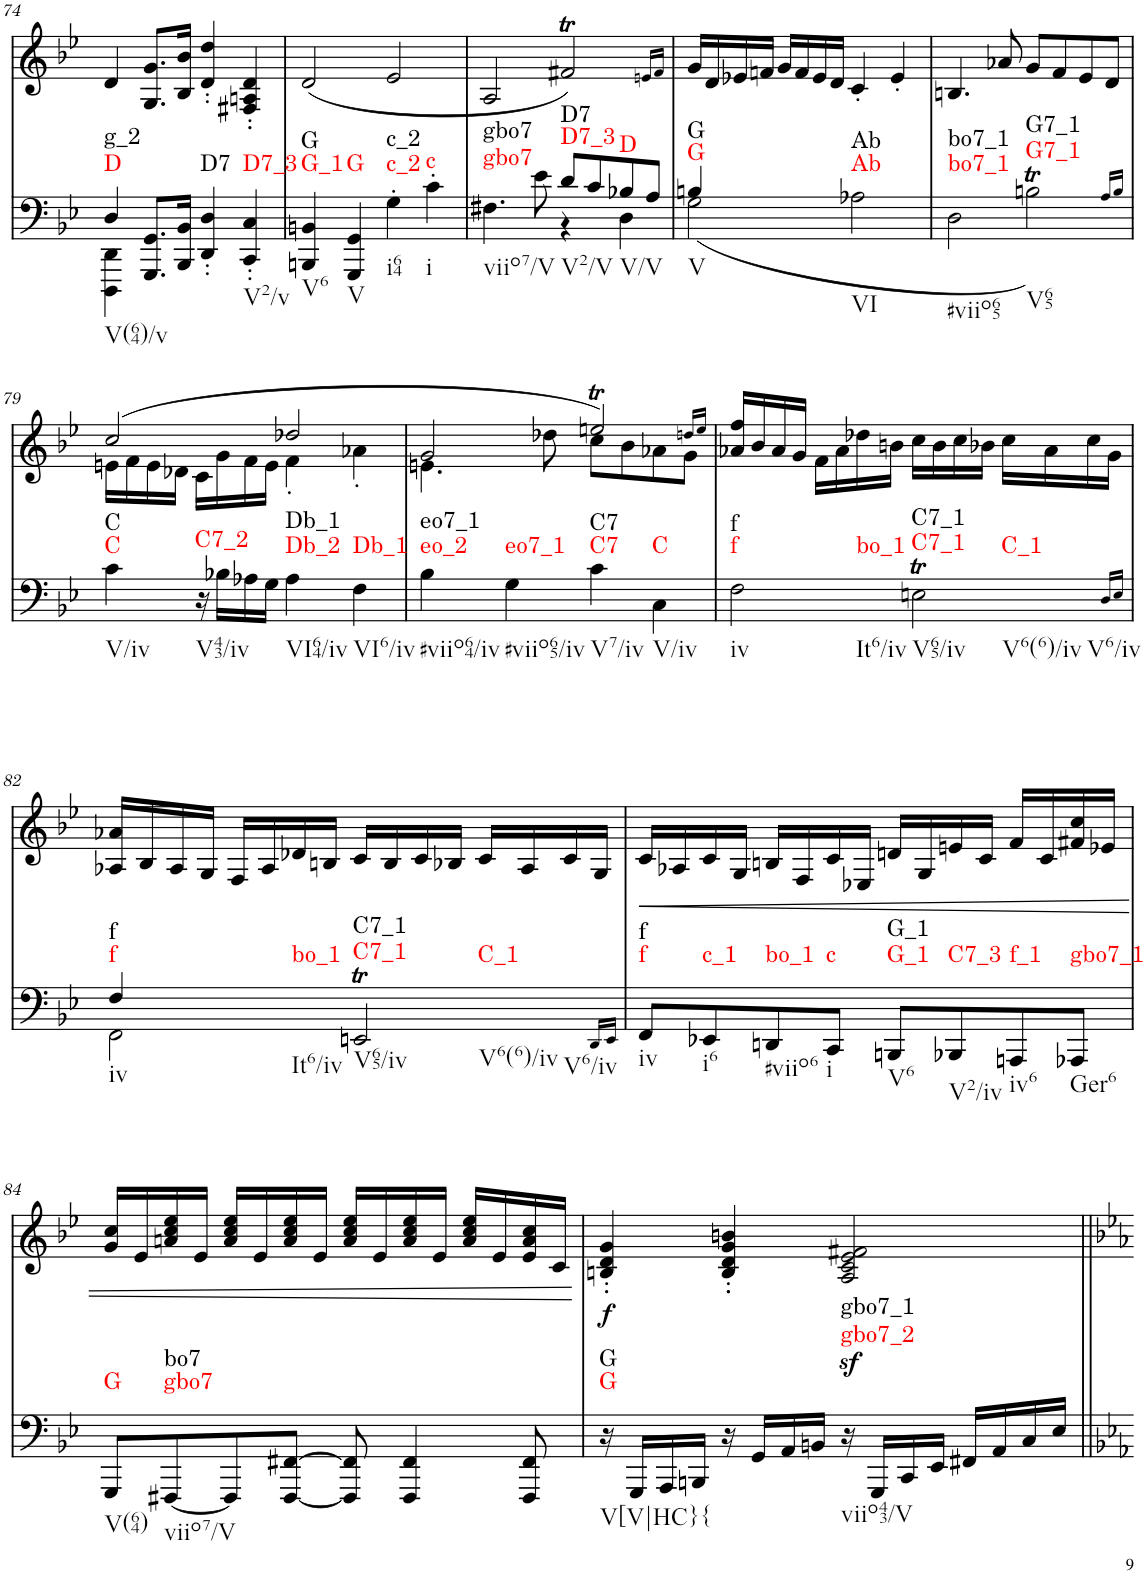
**kern	**harte	**kern	**text
*part2	*part2	*part1	*part1
*staff2	*	*staff1	*staff1
*I"piano	*	*I"piano	*
*I'Pno	*	*I'Pno	*
!!LO:PB:g=z
*clefF4	*	*clefF4	*
*k[b-e-]	*	*k[b-e-]	*
*M4/4	*	*M4/4	*
=74	=74	=74	=74
*^	*	*	*
!	!	!LO:H:n=1:kt=D	!	!
!	!	!LO:H:n=2:kt=g_2	!	!
4D/	4DDD\ 4DD\	N N	4d/	.
8.GGG/ 8.GG/L	2.ryy	.	8.G/ 8.g/L	.
16BBB-/ 16BB-/Jk	.	.	16B-/ 16b-/Jk	.
!	!	!LO:H:kt=D7	!	!
4DD/' 4D/'	.	N	4d/' 4dd/'	.
!	!	!LO:H:kt=D7_3	!	!
4CC/' 4C/'	.	N	4F#X/' 4An/' 4d/'	.
*v	*v	*	*	*
=75	=75	=75	=75
!	!LO:H:n=1:kt=G_1	!	!
!	!LO:H:n=2:kt=G	!	!
4BBBn/ 4BBn/	N N	(<2d/	.
!	!LO:H:kt=G	!	!
4GGG/ 4GG/	N	.	.
!	!LO:H:n=1:kt=c_2	!	!
!	!LO:H:n=2:kt=c_2	!	!
4G'\	N N	2e-/	.
!	!LO:H:kt=c	!	!
4c'\	N	.	.
=76	=76	=76	=76
*^	*	*	*
!	!	!LO:H:n=1:kt=gbo7	!	!
!	!	!LO:H:n=2:kt=gbo7	!	!
4.F#X\	4.ryy	N N	2A/	.
8ryy	8e-\	.	.	.
!	!	!LO:H:n=1:kt=D7_3	!	!
!	!	!LO:H:n=2:kt=D7	!	!
8d/L	4r	N N	2f#Xt/)	.
8c/	.	.	.	.
!	!	!LO:H:kt=D	!	!
8B-X/	4D\	N	.	.
8A/J	.	.	.	.
.	.	.	16qen/LL	.
.	.	.	16qf#/JJ	.
=77	=77	=77	=77	=77
!	!	!LO:H:n=1:kt=G	!	!
!	!	!LO:H:n=2:kt=G	!	!
(<4Bn/	2G\	N N	16g/LL	.
.	.	.	16d/	.
.	.	.	16e-X/	.
.	.	.	16fn/JJ	.
4ryy	.	.	16g/LL	.
.	.	.	16f/	.
.	.	.	16e-/	.
.	.	.	16d/JJ	.
!	!	!LO:H:n=1:kt=Ab	!	!
!	!	!LO:H:n=2:kt=Ab	!	!
2ryy	2A-X\	N N	4c'/	.
.	.	.	4e-'/	.
*v	*v	*	*	*
=78	=78	=78	=78
!	!LO:H:n=1:kt=bo7_1	!	!
!	!LO:H:n=2:kt=bo7_1	!	!
2D\	N N	4.Bn/	.
.	.	8a-X/	.
!	!LO:H:n=1:kt=G7_1	!	!
!	!LO:H:n=2:kt=G7_1	!	!
2Bnt\)	N N	8g/L	.
.	.	8f/	.
.	.	8e-/	.
.	.	8d/J	.
16qA/LL	.	.	.
16qB/JJ	.	.	.
!!LO:LB:g=z
=79	=79	=79	=79
*	*	*^	*
!	!LO:H:n=1:kt=C	!	!	!
!	!LO:H:n=2:kt=C	!	!	!
4c\	N N	(2cc/	16en\LL	.
.	.	.	16f\	.
.	.	.	16e\	.
.	.	.	16d-X\JJ	.
!	!LO:H:kt=C7_2	!	!	!
16r	N	.	16c\LL	.
16B-X\LL	.	.	16g\	.
16A-X\	.	.	16f\	.
16G\JJ	.	.	16e\JJ	.
!	!LO:H:n=1:kt=Db_2	!	!	!
!	!LO:H:n=2:kt=Db_1	!	!	!
4A-\	N N	2dd-X/	4f'\	.
!	!LO:H:kt=Db_1	!	!	!
4F\	N	.	4a-X'\	.
=80	=80	=80	=80	=80
!	!LO:H:n=1:kt=eo_2	!	!	!
!	!LO:H:n=2:kt=eo7_1	!	!	!
4B-\	N N	2g/	4.en\	.
!	!LO:H:kt=eo7_1	!	!	!
4G\	N	.	.	.
.	.	.	8dd-X\	.
!	!LO:H:n=1:kt=C7	!	!	!
!	!LO:H:n=2:kt=C7	!	!	!
4c\	N N	2eent/)	8cc\L	.
.	.	.	8b-\	.
!	!LO:H:kt=C	!	!	!
4C\	N	.	8a-X\	.
.	.	.	8g\J	.
*	*	*v	*v	*
.	.	16qddn/LL	.
.	.	16qee/JJ	.
=81	=81	=81	=81
!	!LO:H:n=1:kt=f	!	!
!	!LO:H:n=2:kt=f	!	!
!	!LO:H:n=3:kt=bo_1	!	!
2F\	N N N	16a-X/ 16ff/LL	.
.	.	16b-/	.
.	.	16a-/	.
.	.	16g/JJ	.
.	.	16f\LL	.
.	.	16a-\	.
.	.	16dd-X\	.
.	.	16bn\JJ	.
!	!LO:H:n=1:kt=C7_1	!	!
!	!LO:H:n=2:kt=C7_1	!	!
!	!LO:H:n=3:kt=C_1	!	!
2Ent\	N N N	16cc\LL	.
.	.	16b\	.
.	.	16cc\	.
.	.	16b-X\JJ	.
.	.	16cc\LL	.
.	.	16a-\	.
.	.	16cc\	.
.	.	16g\JJ	.
16qD/LL	.	.	.
16qE/JJ	.	.	.
!!LO:LB:g=z
=82	=82	=82	=82
*^	*	*	*
!	!	!LO:H:n=1:kt=f	!	!
!	!	!LO:H:n=2:kt=f	!	!
4F/	2FF\	N N	16A-X/ 16a-X/LL	.
.	.	.	16B-/	.
.	.	.	16A-/	.
.	.	.	16G/JJ	.
!	!	!LO:H:kt=bo_1	!	!
4ryy	.	N	16F/LL	.
.	.	.	16A-/	.
.	.	.	16d-X/	.
.	.	.	16Bn/JJ	.
!	!	!LO:H:n=1:kt=C7_1	!	!
!	!	!LO:H:n=2:kt=C7_1	!	!
!	!	!LO:H:n=3:kt=C_1	!	!
2EEnt/	2ryy	N N N	16c/LL	.
.	.	.	16B/	.
.	.	.	16c/	.
.	.	.	16B-X/JJ	.
.	.	.	16c/LL	.
.	.	.	16A-/	.
.	.	.	16c/	.
.	.	.	16G/JJ	.
*v	*v	*	*	*
16qDD/LL	.	.	.
16qEE/JJ	.	.	.
=83	=83	=83	=83
!	!LO:H:n=1:kt=f	!	!
!	!LO:H:n=2:kt=f	!	!
8FF/L	N N	16c/LL	.
.	.	16A-X/	.
!	!LO:H:kt=c_1	!	!
8EE-X/	N	16c/	.
.	.	16G/JJ	.
!	!LO:H:kt=bo_1	!	!
8DDn/	N	16Bn/LL	.
.	.	16F/	.
!	!LO:H:kt=c	!	!
8CC/J	N	16c/	.
.	.	16E-X/JJ	.
!	!LO:H:n=1:kt=G_1	!	!
!	!LO:H:n=2:kt=G_1	!	!
8BBBn/L	N N	16dn/LL	.
.	.	16G/	.
!	!LO:H:kt=C7_3	!	!
8BBB-X/	N	16en/	.
.	.	16c/JJ	.
!	!LO:H:kt=f_1	!	!
8AAAn/	N	16f/LL	.
.	.	16c/	.
!	!LO:H:n=1:kt=gbo7_1	!	!
!	!LO:H:n=2:kt=Ger6	!	!
8AAA-X/J	N N	16f#X/ 16cc/	.
.	.	16e-X/JJ	.
!!LO:LB:g=z
=84	=84	=84	=84
!	!LO:H:kt=G	!	!
8GGG/L	N	16g/ 16cc/LL	.
.	.	16e-/	.
!	!LO:H:n=1:kt=gbo7	!	!
!	!LO:H:n=2:kt=bo7	!	!
[8FFF#X/	N N	16an/ 16cc/ 16ee-/	.
.	.	16e-/JJ	.
8FFF#/]	.	16a/ 16cc/ 16ee-/LL	.
.	.	16e-/	.
[8FFF#/ [8FF#X/J	.	16a/ 16cc/ 16ee-/	.
.	.	16e-/JJ	.
8FFF#/] 8FF#/]	.	16a/ 16cc/ 16ee-/LL	.
.	.	16e-/	.
4FFF#/ 4FF#/	.	16a/ 16cc/ 16ee-/	.
.	.	16e-/JJ	.
.	.	16a/ 16cc/ 16ee-/LL	.
.	.	16e-/	.
8FFF#/ 8FF#/	.	16e-/ 16a/ 16cc/	.
.	.	16c/JJ	.
=85	=85	=85	=85
!	!LO:H:n=1:kt=G	!	!LO:LY:b
!	!LO:H:n=2:kt=G	!	!
16r	N N	4Bn/' 4d/' 4g/'	.
16GGG/LL	.	.	.
16AAA/	.	.	.
16BBBn/JJ	.	.	.
16r	.	4B/' 4d/' 4g/' 4bn/'	.
16GG/LL	.	.	.
16AA/	.	.	.
16BBn/JJ	.	.	.
!	!LO:H:n=1:kt=gbo7_2	!	!
!	!LO:H:n=2:kt=gbo7_1	!	!
16r	N N	2A/ 2c/ 2e-/ 2f#X/	.
16GGGz>/LL	.	.	.
16CC/	.	.	.
16EE-/JJ	.	.	.
16FF#X/LL	.	.	.
16AA/	.	.	.
16C/	.	.	.
16E-/JJ	.	.	.
=||	=||	=||	=||
*-	*-	*-	*-
